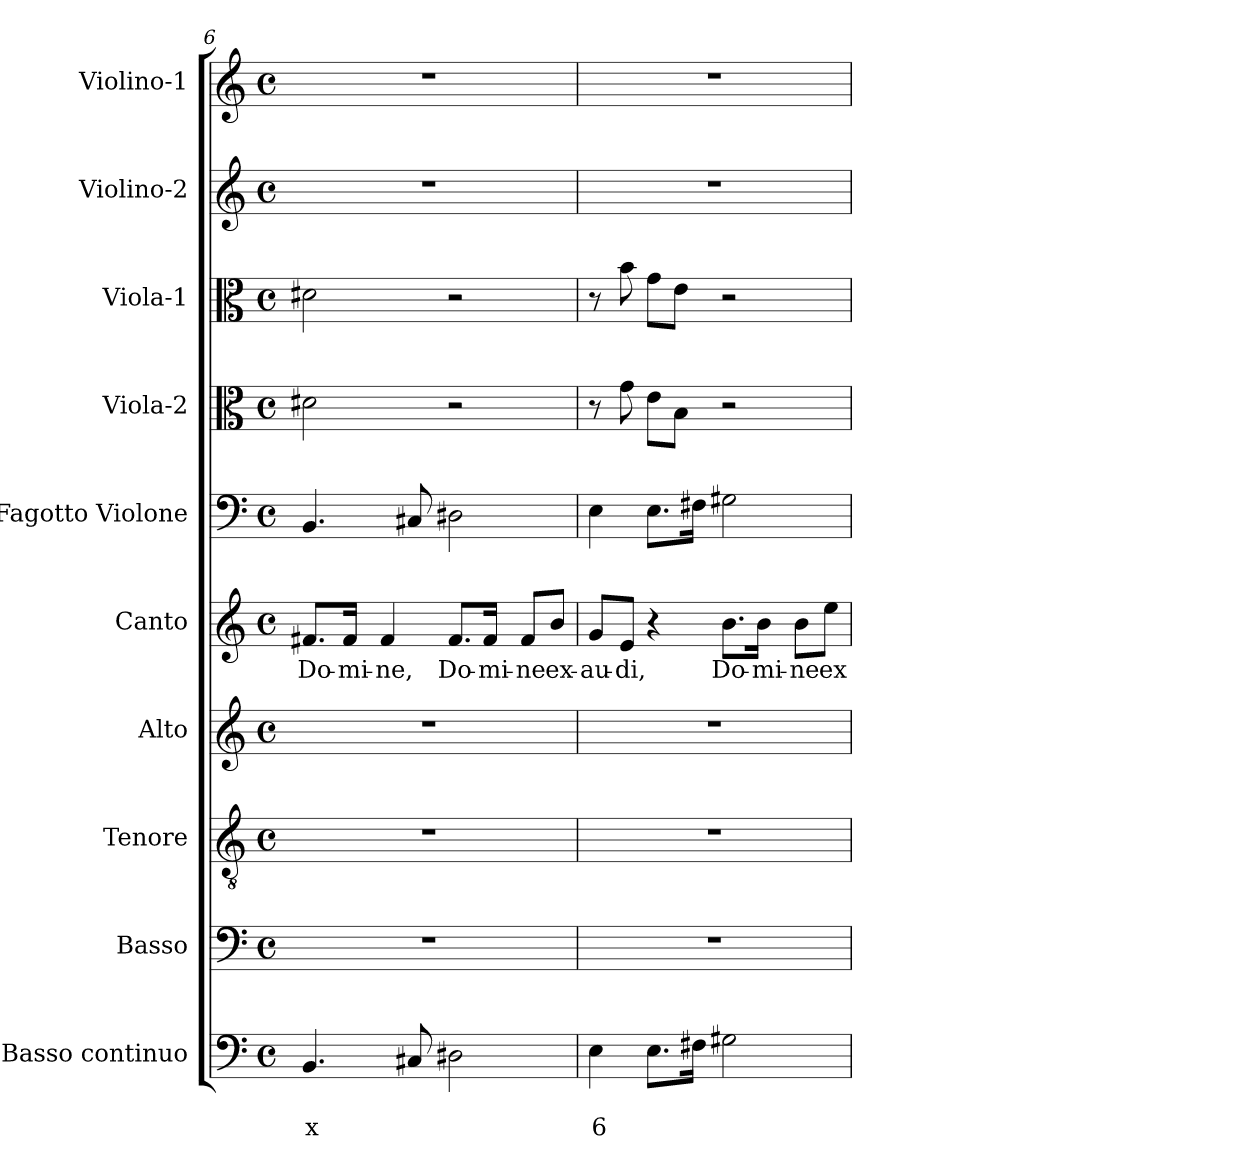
**kern	**text	**text	**kern	**kern	**kern	**kern	**text	**kern	**kern	**kern	**kern	**kern
*part10	*part10	*part10	*part9	*part8	*part7	*part6	*part6	*part5	*part4	*part3	*part2	*part1
*staff10	*staff10	*staff10	*staff9	*staff8	*staff7	*staff6	*staff6	*staff5	*staff4	*staff3	*staff2	*staff1
*I"Basso continuo	*	*	*I"Basso	*I"Tenore	*I"Alto	*I"Canto	*	*I"Fagotto Violone	*I"Viola-2	*I"Viola-1	*I"Violino-2	*I"Violino-1
!!LO:PB:g=z
*clefF4	*	*	*clefF4	*clefGv2	*clefG2	*clefG2	*	*clefF4	*clefC3	*clefC3	*clefG2	*clefG2
*k[]	*	*	*k[]	*k[]	*k[]	*k[]	*	*k[]	*k[]	*k[]	*k[]	*k[]
*C:	*	*	*C:	*C:	*C:	*C:	*	*C:	*C:	*C:	*C:	*C:
*M4/4	*	*	*M4/4	*M4/4	*M4/4	*M4/4	*	*M4/4	*M4/4	*M4/4	*M4/4	*M4/4
*met(c)	*	*	*met(c)	*met(c)	*met(c)	*met(c)	*	*met(c)	*met(c)	*met(c)	*met(c)	*met(c)
=6	=6	=6	=6	=6	=6	=6	=6	=6	=6	=6	=6	=6
!	!	!LO:LY:b	!	!	!	!	!	!	!	!	!	!
!	!	!	!	!	!	!	!LO:LY:b	!	!	!	!	!
4.BB/	.	x	1r	1r	1r	8.f#X/L	Do-	4.BB/	2d#X\	2d#X\	1r	1r
!	!	!	!	!	!	!	!LO:LY:b	!	!	!	!	!
.	.	.	.	.	.	16f#/Jk	-mi-	.	.	.	.	.
!	!	!	!	!	!	!	!LO:LY:b	!	!	!	!	!
.	.	.	.	.	.	4f#/	-ne,	.	.	.	.	.
8C#X/	.	.	.	.	.	.	.	8C#X/	.	.	.	.
!	!	!	!	!	!	!	!LO:LY:b	!	!	!	!	!
2D#X\	.	.	.	.	.	8.f#/L	Do-	2D#X\	2r	2r	.	.
!	!	!	!	!	!	!	!LO:LY:b	!	!	!	!	!
.	.	.	.	.	.	16f#/Jk	-mi-	.	.	.	.	.
!	!	!	!	!	!	!	!LO:LY:b	!	!	!	!	!
.	.	.	.	.	.	8f#/L	-ne	.	.	.	.	.
!	!	!	!	!	!	!	!LO:LY:b	!	!	!	!	!
.	.	.	.	.	.	8b/J	ex-	.	.	.	.	.
=7	=7	=7	=7	=7	=7	=7	=7	=7	=7	=7	=7	=7
!	!	!LO:LY:b	!	!	!	!	!	!	!	!	!	!
!	!	!	!	!	!	!	!LO:LY:b	!	!	!	!	!
4E\	.	6	1r	1r	1r	8g/L	-au-	4E\	8r	8r	1r	1r
!	!	!	!	!	!	!	!LO:LY:b	!	!	!	!	!
.	.	.	.	.	.	8e/J	-di,	.	8g\	8b\	.	.
8.E\L	.	.	.	.	.	4r	.	8.E\L	8e\L	8g\L	.	.
.	.	.	.	.	.	.	.	.	8B\J	8e\J	.	.
16F#X\Jk	.	.	.	.	.	.	.	16F#X\Jk	.	.	.	.
!	!	!	!	!	!	!	!LO:LY:b	!	!	!	!	!
2G#X\	.	.	.	.	.	8.b\L	Do-	2G#X\	2r	2r	.	.
!	!	!	!	!	!	!	!LO:LY:b	!	!	!	!	!
.	.	.	.	.	.	16b\Jk	-mi-	.	.	.	.	.
!	!	!	!	!	!	!	!LO:LY:b	!	!	!	!	!
.	.	.	.	.	.	8b\L	-ne	.	.	.	.	.
!	!	!	!	!	!	!	!LO:LY:b	!	!	!	!	!
.	.	.	.	.	.	8ee\J	ex-	.	.	.	.	.
=	=	=	=	=	=	=	=	=	=	=	=	=
*-	*-	*-	*-	*-	*-	*-	*-	*-	*-	*-	*-	*-
